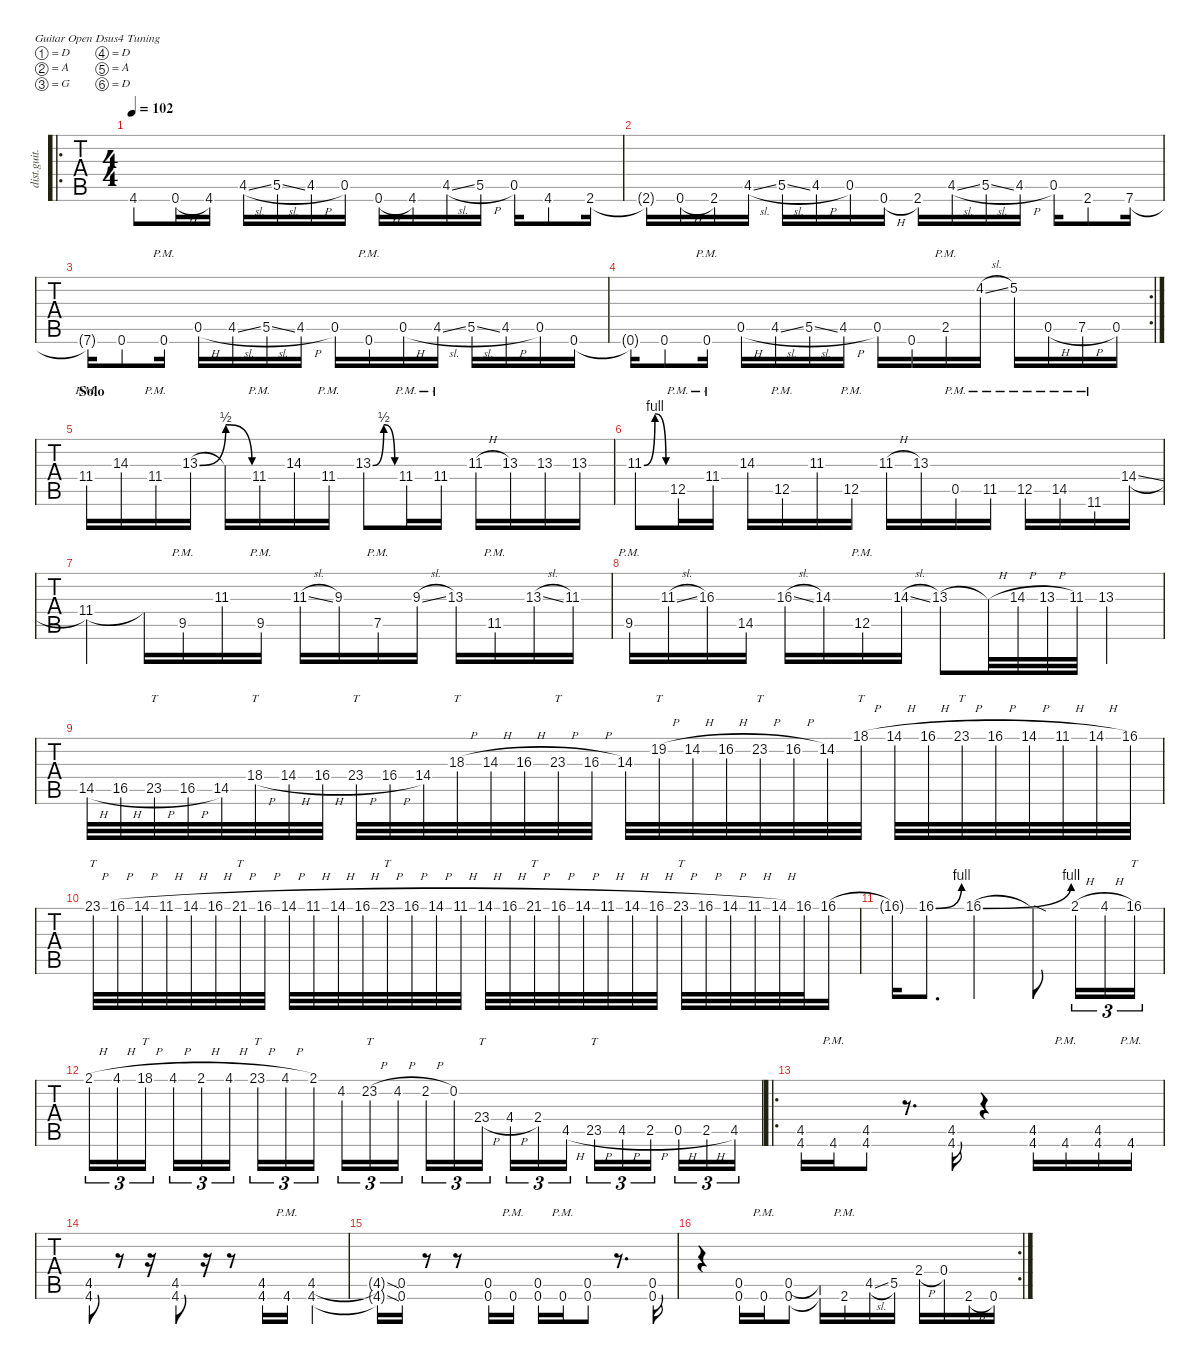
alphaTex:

\defaultSystemsLayout 4
\hideDynamics
\bracketExtendMode nobrackets
\track ("Distortion Guitar" "dist.guit.") {instrument distortionguitar}
\staff {tabs}
\tuning (D4 A3 G3 D3 A2 D2)
\ro
\ts (4 4)
\section ("" "")
\tempo 102
\clef g2
\ks f#minor
4.6{acc #}.8{dy mf beam Up} 0.6{h acc forcenatural}.16{beam Up} 4.6{acc #}.16{beam Up} 4.5{sl acc #}.16{beam Up} 5.5{sl acc forcenatural}.16{beam Up} 4.5{h acc #}.16{beam Up} 0.5{acc forcenatural}.16{beam Up} 0.6{h acc forcenatural}.16{beam Up} 4.6{acc #}.16{beam Up} 4.5{sl acc #}.16{beam Up} 5.5{h acc forcenatural}.16{beam Up} 0.5{acc forcenatural}.16{beam Up} 4.6{acc #}.8{beam Up} 2.6{acc forcenatural}.16{beam Up} |
2.6{t acc forcenatural}.16{beam Up} 0.6{h acc forcenatural}.16{beam Up} 2.6{acc forcenatural}.16{beam Up} 4.5{sl acc #}.16{beam Up} 5.5{sl acc forcenatural}.16{beam Up} 4.5{h acc #}.16{beam Up} 0.5{acc forcenatural}.16{beam Up} 0.6{h acc forcenatural}.16{beam Up} 2.6{acc forcenatural}.16{beam Up} 4.5{sl acc #}.16{beam Up} 5.5{sl acc forcenatural}.16{beam Up} 4.5{h acc #}.16{beam Up} 0.5{acc forcenatural}.16{beam Up} 2.6{acc forcenatural}.8{beam Up} 7.6{acc forcenatural}.16{beam Up} |
7.6{t acc forcenatural}.16{beam Up} 0.6{acc forcenatural}.8{beam Up} 0.6{pm acc forcenatural}.16{beam Up} 0.5{h acc forcenatural}.16{beam Up} 4.5{sl acc #}.16{beam Up} 5.5{sl acc forcenatural}.16{beam Up} 4.5{h acc #}.16{beam Up} 0.5{acc forcenatural}.16{beam Up} 0.6{pm acc forcenatural}.16{beam Up} 0.5{h acc forcenatural}.16{beam Up} 4.5{sl acc #}.16{beam Up} 5.5{sl acc forcenatural}.16{beam Up} 4.5{h acc #}.16{beam Up} 0.5{acc forcenatural}.16{beam Up} 0.6{acc forcenatural}.16{beam Up} |
\rc 2
0.6{t acc forcenatural}.16{beam Up} 0.6{acc forcenatural}.8{beam Up} 0.6{pm acc forcenatural}.16{beam Up} 0.5{h acc forcenatural}.16{beam Up} 4.5{sl acc #}.16{beam Up} 5.5{sl acc forcenatural}.16{beam Up} 4.5{h acc #}.16{beam Up} 0.5{acc forcenatural}.16{beam Up} 0.6{acc forcenatural}.16{beam Up} 2.5{pm acc forcenatural}.16{beam Up} 4.2{sl acc #}.16{beam Up} 5.2{acc forcenatural}.16{beam Up} 0.5{h acc forcenatural}.16{beam Up} 7.5{h acc forcenatural}.16{beam Up} 0.5{acc forcenatural}.16{beam Up} |
\section ("" "Solo")
11.4{pm acc #}.16{dy f beam Down} 14.3{acc forcenatural}.16{beam Down} 11.4{pm acc #}.16{beam Down} 13.3{be (bendrelease 0 0 34.199999999999996 2 34.8 2 54 0) acc #}.16{beam Down} 13.3{t acc #}.16{beam Down} 11.4{pm acc #}.16{beam Down} 14.3{acc forcenatural}.16{beam Down} 11.4{pm acc #}.16{beam Down} 13.3{be (bendrelease 0 0 22.8 2 23.4 2 43.8 0) acc #}.8{beam Down} 11.4{pm acc #}.16{beam Down} 11.4{pm acc #}.16{beam Down} 11.3{h acc #}.16{beam Down} 13.3{acc #}.16{beam Down} 13.3{acc #}.16{beam Down} 13.3{acc #}.16{beam Down} |
11.3{be (bendrelease 0 0 24.599999999999998 4 25.2 4 40.199999999999996 0) acc #}.8{beam Down} 12.5{pm acc forcenatural}.16{beam Down} 11.4{pm acc #}.16{beam Down} 14.3{acc forcenatural}.16{beam Down} 12.5{pm acc forcenatural}.16{beam Down} 11.3{acc #}.16{beam Down} 12.5{pm acc forcenatural}.16{beam Down} 11.3{h acc #}.16{beam Up} 13.3{acc #}.16{beam Up} 0.5{pm acc forcenatural}.16{beam Up} 11.5{pm acc #}.16{beam Up} 12.5{pm acc forcenatural}.16{beam Up} 14.5{pm acc forcenatural}.16{beam Up} 11.6{pm acc #}.16{beam Up} 14.4{sl acc forcenatural}.16{beam Up} |
11.4{acc #}.4{beam Down} 11.4{t acc #}.16{beam Down} 9.5{pm acc #}.16{beam Down} 11.3{acc #}.16{beam Down} 9.5{pm acc #}.16{beam Down} 11.3{sl acc #}.16{beam Down} 9.3{acc forcenatural}.16{beam Down} 7.5{pm acc forcenatural}.16{beam Down} 9.3{sl acc forcenatural}.16{beam Down} 13.3{acc #}.16{beam Down} 11.5{pm acc #}.16{beam Down} 13.3{sl acc #}.16{beam Down} 11.3{acc #}.16{beam Down} |
9.5{pm acc #}.16{beam Down} 11.3{sl acc #}.16{beam Down} 16.3{acc forcenatural}.16{beam Down} 14.5{acc forcenatural}.16{beam Down} 16.3{sl acc forcenatural}.16{beam Down} 14.3{acc forcenatural}.16{beam Down} 12.5{pm acc forcenatural}.16{beam Down} 14.3{sl acc forcenatural}.16{beam Down} 13.3{acc #}.8{beam Down} 13.3{h t acc #}.32{beam Down} 14.3{h acc forcenatural}.32{beam Down} 13.3{h acc #}.32{beam Down} 11.3{acc #}.32{beam Down} 13.3{acc #}.4{beam Down} |
14.5{h acc forcenatural}.32{beam Down} 16.5{h acc #}.32{beam Down} 23.5{h acc #}.32{tt beam Down} 16.5{h acc #}.32{beam Down} 14.5{acc forcenatural}.32{beam Down} 18.4{h acc #}.32{tt beam Down} 14.4{h acc forcenatural}.32{beam Down} 16.4{h acc #}.32{beam Down} 23.4{h acc #}.32{tt beam Down} 16.4{h acc #}.32{beam Down} 14.4{acc forcenatural}.32{beam Down} 18.3{h acc #}.32{tt beam Down} 14.3{h acc forcenatural}.32{beam Down} 16.3{h acc forcenatural}.32{beam Down} 23.3{h acc #}.32{tt beam Down} 16.3{h acc forcenatural}.32{beam Down} 14.3{acc forcenatural}.32{beam Down} 19.2{h acc forcenatural}.32{tt beam Down} 14.2{h acc forcenatural}.32{beam Down} 16.2{h acc #}.32{beam Down} 23.2{h acc #}.32{tt beam Down} 16.2{h acc #}.32{beam Down} 14.2{acc forcenatural}.32{beam Down} 18.1{h acc #}.32{tt beam Down} 14.1{h acc forcenatural}.32{beam Down} 16.1{h acc #}.32{beam Down} 23.1{h acc #}.32{tt beam Down} 16.1{h acc #}.32{beam Down} 14.1{h acc forcenatural}.32{beam Down} 11.1{h acc #}.32{beam Down} 14.1{h acc forcenatural}.32{beam Down} 16.1{acc #}.32{beam Down} |
23.1{h acc #}.32{tt beam Down} 16.1{h acc #}.32{beam Down} 14.1{h acc forcenatural}.32{beam Down} 11.1{h acc #}.32{beam Down} 14.1{h acc forcenatural}.32{beam Down} 16.1{h acc #}.32{beam Down} 21.1{h acc forcenatural}.32{tt beam Down} 16.1{h acc #}.32{beam Down} 14.1{h acc forcenatural}.32{beam Down} 11.1{h acc #}.32{beam Down} 14.1{h acc forcenatural}.32{beam Down} 16.1{h acc #}.32{beam Down} 23.1{h acc #}.32{tt beam Down} 16.1{h acc #}.32{beam Down} 14.1{h acc forcenatural}.32{beam Down} 11.1{h acc #}.32{beam Down} 14.1{h acc forcenatural}.32{beam Down} 16.1{h acc #}.32{beam Down} 21.1{h acc forcenatural}.32{tt beam Down} 16.1{h acc #}.32{beam Down} 14.1{h acc forcenatural}.32{beam Down} 11.1{h acc #}.32{beam Down} 14.1{h acc forcenatural}.32{beam Down} 16.1{h acc #}.32{beam Down} 23.1{h acc #}.32{tt beam Down} 16.1{h acc #}.32{beam Down} 14.1{h acc forcenatural}.32{beam Down} 11.1{h acc #}.32{beam Down} 14.1{h acc forcenatural}.32{beam Down} 16.1{acc #}.32{beam Down} 16.1{acc #}.16{beam Down} |
16.1{t acc #}.16{beam Down} 16.1{be (bend 0 0 42.6 4) acc #}.8{d beam Down} 16.1{be (bend 0 0 43.199999999999996 4) acc #}.2{beam Down} 16.1{sod t}.8{beam Down} 2.1{h acc forcenatural}.16{tu (3 2) beam Down} 4.1{h acc #}.16{tu (3 2) beam Down} 16.1{acc #}.16{tt tu (3 2) beam Down} |
2.1{h acc forcenatural}.16{tu (3 2) beam Down} 4.1{h acc #}.16{tu (3 2) beam Down} 18.1{h acc #}.16{tt tu (3 2) beam Down} 4.1{h acc #}.16{tu (3 2) beam Down} 2.1{h acc forcenatural}.16{tu (3 2) beam Down} 4.1{h acc #}.16{tu (3 2) beam Down} 23.1{h acc #}.16{tt tu (3 2) beam Down} 4.1{h acc #}.16{tu (3 2) beam Down} 2.1{acc forcenatural}.16{tu (3 2) beam Down} 4.2{acc #}.16{tu (3 2) beam Down} 23.2{h acc #}.16{tt tu (3 2) beam Down} 4.2{h acc #}.16{tu (3 2) beam Down} 2.2{h acc forcenatural}.16{tu (3 2) beam Down} 0.2{acc forcenatural}.16{tu (3 2) beam Down} 23.4{h acc #}.16{tt tu (3 2) beam Down} 4.4{h acc #}.16{tu (3 2) beam Up} 2.4{acc forcenatural}.16{tu (3 2) beam Up} 4.5{h acc #}.16{tu (3 2) beam Up} 23.5{h acc #}.16{tt tu (3 2) beam Up} 4.5{h acc #}.16{tu (3 2) beam Up} 2.5{h acc forcenatural}.16{tu (3 2) beam Up} 0.5{h acc forcenatural}.16{tu (3 2) beam Up} 2.5{h acc forcenatural}.16{tu (3 2) beam Up} 4.5{acc #}.16{tu (3 2) beam Up} |
\ro
\section ("" "")
(4.6{ac acc #} 4.5{ac acc #}).16{dy mf beam Up} 4.6{pm acc #}.16{beam Up} (4.6{ac st acc #} 4.5{ac st acc #}).8{beam Up} r.8{d beam Down} (4.6{ac acc #} 4.5{ac acc #}).16{beam Up} r.4{beam Down} (4.5{ac acc #} 4.6{ac acc #}).16{beam Up} 4.6{pm acc #}.16{beam Up} (4.6{ac acc #} 4.5{ac acc #}).16{beam Up} 4.6{pm acc #}.16{beam Up} |
(4.6{ac st acc #} 4.5{ac st acc #}).8{beam Up} r.8{beam Down} r.16{beam Down} (4.6{ac st acc #} 4.5{ac st acc #}).8{beam Up} r.16{beam Down} r.8{beam Down} (4.6{ac acc #} 4.5{ac acc #}).16{beam Up} 4.6{pm acc #}.16{beam Up} (4.6{ac acc #} 4.5{ac acc #}).4{beam Up} |
(4.6{sod t acc #} 4.5{sod t acc #}).16{beam Up} (0.5{ac acc forcenatural} 0.6{ac acc forcenatural}).16{beam Up} r.8{beam Down} r.8{beam Down} (0.6{ac acc forcenatural} 0.5{ac acc forcenatural}).16{beam Up} 0.6{pm acc forcenatural}.16{beam Up} (0.6{ac acc forcenatural} 0.5{ac acc forcenatural}).16{beam Up} 0.6{pm acc forcenatural}.16{beam Up} (0.6{ac st acc forcenatural} 0.5{ac st acc forcenatural}).8{beam Up} r.8{d beam Down} (0.6{ac acc forcenatural} 0.5{ac acc forcenatural}).16{beam Up} |
\rc 2
r.4{beam Down} (0.5{ac acc forcenatural} 0.6{ac acc forcenatural}).16{beam Up} 0.6{pm acc forcenatural}.16{beam Up} (0.6{ac acc forcenatural} 0.5{ac acc forcenatural}).8{beam Up} (0.6{t acc forcenatural} 0.5{t acc forcenatural}).16{beam Up} 2.6{pm acc forcenatural}.16{beam Up} 4.5{sl acc #}.16{beam Up} 5.5{acc forcenatural}.16{beam Up} 2.4{h acc forcenatural}.16{beam Up} 0.4{acc forcenatural}.16{beam Up} 2.6{h acc forcenatural}.16{beam Up} 0.6{acc forcenatural}.16{beam Up}
